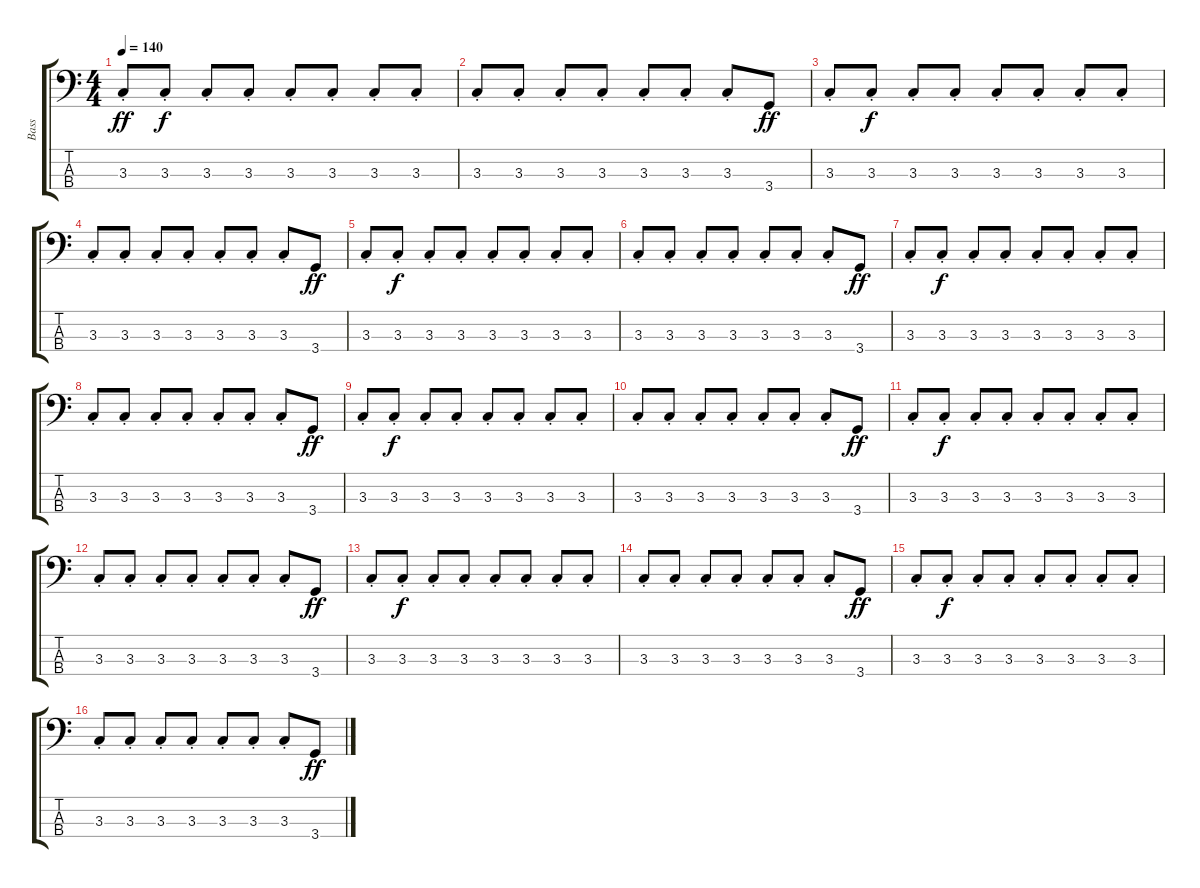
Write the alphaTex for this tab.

\track ("Bass" "Bass") {instrument electricbassfinger}
\staff {score tabs}
\tuning (G2 D2 A1 E1) {hide}
\ts (4 4)
\tempo 140
\clef f4
\ks c
3.3{st}.8{dy ff} 3.3{st}.8{dy f} 3.3{st}.8 3.3{st}.8 3.3{st}.8 3.3{st}.8 3.3{st}.8 3.3{st}.8 |
3.3{st}.8 3.3{st}.8 3.3{st}.8 3.3{st}.8 3.3{st}.8 3.3{st}.8 3.3{st}.8 3.4.8{dy ff} |
3.3{st}.8 3.3{st}.8{dy f} 3.3{st}.8 3.3{st}.8 3.3{st}.8 3.3{st}.8 3.3{st}.8 3.3{st}.8 |
3.3{st}.8 3.3{st}.8 3.3{st}.8 3.3{st}.8 3.3{st}.8 3.3{st}.8 3.3{st}.8 3.4.8{dy ff} |
3.3{st}.8 3.3{st}.8{dy f} 3.3{st}.8 3.3{st}.8 3.3{st}.8 3.3{st}.8 3.3{st}.8 3.3{st}.8 |
3.3{st}.8 3.3{st}.8 3.3{st}.8 3.3{st}.8 3.3{st}.8 3.3{st}.8 3.3{st}.8 3.4.8{dy ff} |
3.3{st}.8 3.3{st}.8{dy f} 3.3{st}.8 3.3{st}.8 3.3{st}.8 3.3{st}.8 3.3{st}.8 3.3{st}.8 |
3.3{st}.8 3.3{st}.8 3.3{st}.8 3.3{st}.8 3.3{st}.8 3.3{st}.8 3.3{st}.8 3.4.8{dy ff} |
3.3{st}.8 3.3{st}.8{dy f} 3.3{st}.8 3.3{st}.8 3.3{st}.8 3.3{st}.8 3.3{st}.8 3.3{st}.8 |
3.3{st}.8 3.3{st}.8 3.3{st}.8 3.3{st}.8 3.3{st}.8 3.3{st}.8 3.3{st}.8 3.4.8{dy ff} |
3.3{st}.8 3.3{st}.8{dy f} 3.3{st}.8 3.3{st}.8 3.3{st}.8 3.3{st}.8 3.3{st}.8 3.3{st}.8 |
3.3{st}.8 3.3{st}.8 3.3{st}.8 3.3{st}.8 3.3{st}.8 3.3{st}.8 3.3{st}.8 3.4.8{dy ff} |
3.3{st}.8 3.3{st}.8{dy f} 3.3{st}.8 3.3{st}.8 3.3{st}.8 3.3{st}.8 3.3{st}.8 3.3{st}.8 |
3.3{st}.8 3.3{st}.8 3.3{st}.8 3.3{st}.8 3.3{st}.8 3.3{st}.8 3.3{st}.8 3.4.8{dy ff} |
3.3{st}.8 3.3{st}.8{dy f} 3.3{st}.8 3.3{st}.8 3.3{st}.8 3.3{st}.8 3.3{st}.8 3.3{st}.8 |
3.3{st}.8 3.3{st}.8 3.3{st}.8 3.3{st}.8 3.3{st}.8 3.3{st}.8 3.3{st}.8 3.4.8{dy ff}
